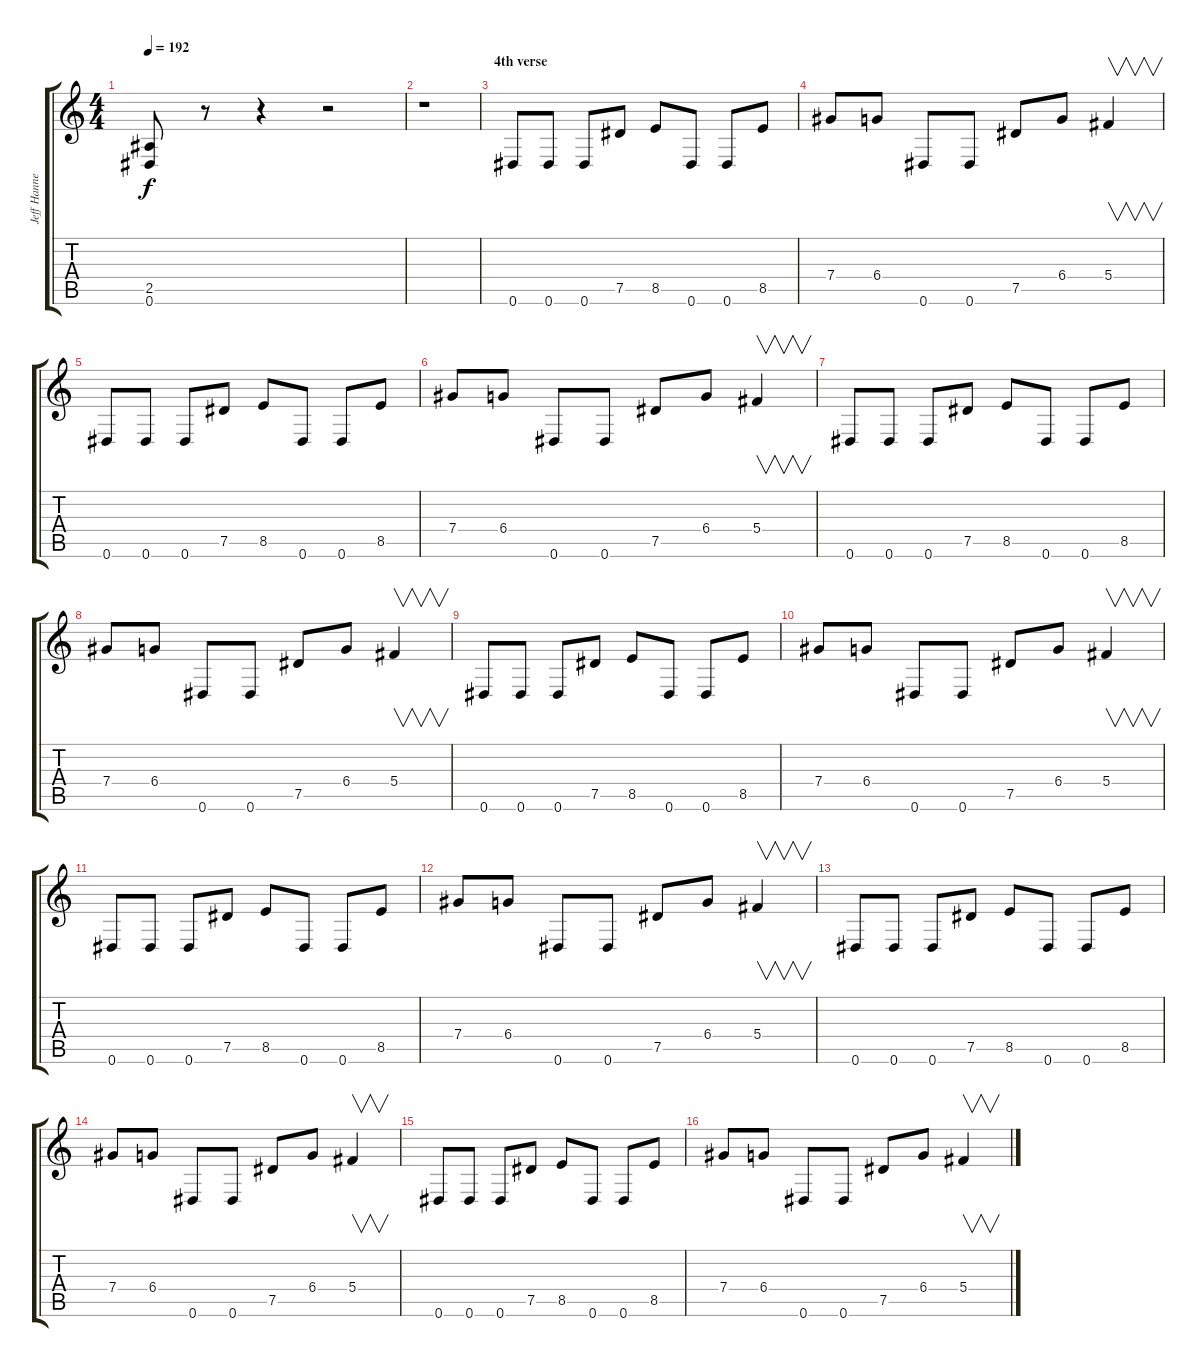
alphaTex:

\track ("Jeff Hanneman" "Jeff Hanne") {instrument distortionguitar}
\staff {score tabs}
\tuning (Eb4 Bb3 Gb3 Db3 Ab2 Eb2) {hide}
\ts (4 4)
\tempo 192
\clef g2
\ks c
(2.5 0.6).8{dy f} r.8 r.4 r.2 |
r.1 |
\section ("" "4th verse")
0.6.8 0.6.8 0.6.8 7.5.8 8.5.8 0.6.8 0.6.8 8.5.8 |
7.4.8 6.4.8 0.6.8 0.6.8 7.5.8 6.4.8 5.4.4{v} |
0.6.8 0.6.8 0.6.8 7.5.8 8.5.8 0.6.8 0.6.8 8.5.8 |
7.4.8 6.4.8 0.6.8 0.6.8 7.5.8 6.4.8 5.4.4{v} |
0.6.8 0.6.8 0.6.8 7.5.8 8.5.8 0.6.8 0.6.8 8.5.8 |
7.4.8 6.4.8 0.6.8 0.6.8 7.5.8 6.4.8 5.4.4{v} |
0.6.8 0.6.8 0.6.8 7.5.8 8.5.8 0.6.8 0.6.8 8.5.8 |
7.4.8 6.4.8 0.6.8 0.6.8 7.5.8 6.4.8 5.4.4{v} |
0.6.8 0.6.8 0.6.8 7.5.8 8.5.8 0.6.8 0.6.8 8.5.8 |
7.4.8 6.4.8 0.6.8 0.6.8 7.5.8 6.4.8 5.4.4{v} |
0.6.8 0.6.8 0.6.8 7.5.8 8.5.8 0.6.8 0.6.8 8.5.8 |
7.4.8 6.4.8 0.6.8 0.6.8 7.5.8 6.4.8 5.4.4{v} |
0.6.8 0.6.8 0.6.8 7.5.8 8.5.8 0.6.8 0.6.8 8.5.8 |
7.4.8 6.4.8 0.6.8 0.6.8 7.5.8 6.4.8 5.4.4{v}
